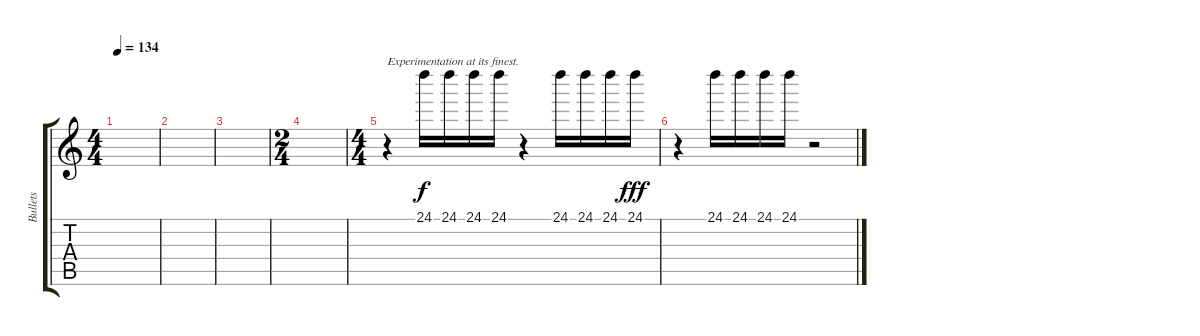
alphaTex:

\track ("Bullets" "Bullets") {instrument glockenspiel}
\staff {score tabs}
\tuning (D5 A4 F4 C4 G3 D3) {hide}
\ts (4 4)
\tempo 134
\clef g2
\ks c
|
|
|
\ts (2 4)
|
\ts (4 4)
r.4{txt "Experimentation at its finest."} 24.1.16 24.1.16 24.1.16 24.1.16 r.4 24.1.16 24.1.16 24.1.16{dy f} 24.1.16{dy fff} |
r.4 24.1.16 24.1.16 24.1.16 24.1.16 r.2
